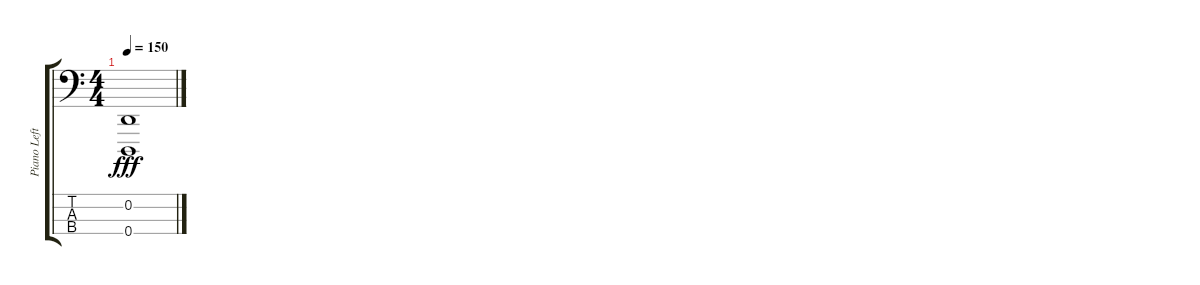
\track ("Piano Left Hand" "Piano Left") {instrument acousticgrandpiano}
\staff {score tabs}
\tuning (G2 D2 A1 D1) {hide}
\ts (4 4)
\tempo 150
\clef f4
\ks c
(0.2 0.4).1{dy fff}
